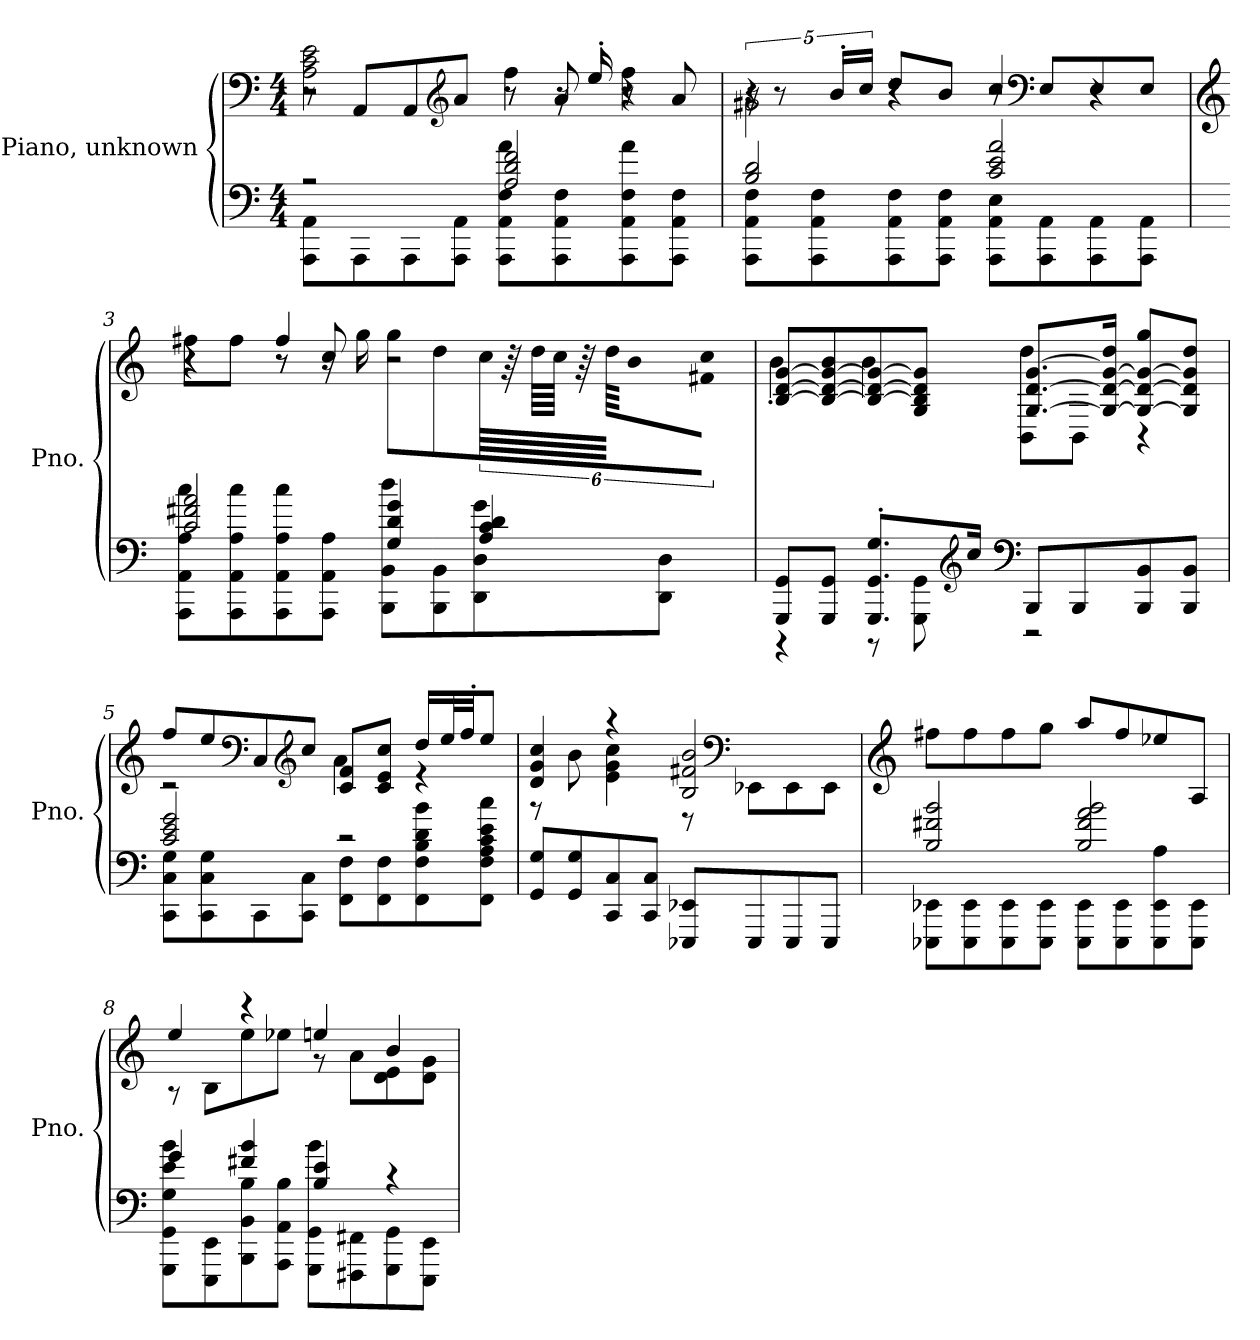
**kern	**kern
*part1	*part1
*staff2	*staff1
*I"Piano, unknown	*
*I'Pno.	*
*clefF4	*clefF4
*k[]	*k[]
*M4/4	*M4/4
*MM120	*MM120
=1	=1
*^	*^
*	*	*	*^
2r	8AAA\ 8AA\L	2r	2A\ 2c\ 2e\	8r
.	8AAA\	.	.	8AA/L
.	8AAA\	.	.	8AA/
*	*	*clefG2	*	*
.	8AAA\ 8AA\J	.	.	8a/J
2A/ 2d/ 2f/	8AAA\ 8AA\ 8F\ 8a\L	8r	4ff\	8r
.	8AAA\ 8AA\ 8F\	8a/	.	16r
.	.	.	.	16ee'/
.	8AAA\ 8AA\ 8F\ 8a\	4r	4ff\	8r
.	8AAA\ 8AA\ 8F\J	.	.	8a/
=2	=2	=2	=2	=2
2B/ 2d/	8AAA\ 8AA\ 8F\L	4r	2g#X\	20r
.	.	.	.	10r
.	8AAA\ 8AA\ 8F\	.	.	.
.	.	.	.	20b'/LL
.	.	.	.	20cc/JJ
.	8AAA\ 8AA\ 8F\	8dd/L	.	4r
.	8AAA\ 8AA\ 8F\J	8b/J	.	.
2c/ 2e/ 2a/	8AAA\ 8AA\ 8E\L	4cc/	2r	8r
*	*	*clefF4	*	*
.	8AAA\ 8AA\	.	.	8E/L
.	8AAA\ 8AA\	4r	.	8E/
.	8AAA\ 8AA\J	.	.	8E/J
!!LO:LB:g=z	!!	!!
=3	=3	=3	=3	=3
*	*	*clefG2	*	*
2c/ 2f#X/ 2a/	8AAA\ 8AA\ 8A\ 8cc\L	4r	8ff#X\L	4r
.	8AAA\ 8AA\ 8A\ 8cc\	.	8ff#\J	.
.	8AAA\ 8AA\ 8A\ 8cc\	4ff#/	8r	8r
.	8AAA\ 8AA\ 8A\J	.	16r	8cc/
.	.	.	16gg\	.
4G/ 4d/ 4g/	8BBB\ 8BB\ 8dd\L	2r	8gg\L	2r
.	8BBB\ 8BB\	.	8dd\	.
4A/ 4c/ 4d/	8DD\ 8D\ 8g\	.	96cc\Jkkk	.
.	.	.	96r	.
.	.	.	96dd\LLLL	.
.	.	.	96cc\JJJJ	.
.	.	.	96r	.
.	.	.	96dd\KKLL	.
.	.	.	16b\J	.
.	8DD\ 8D\J	.	8f#X\ 8cc\J	.
*	*	*	*v	*v
=4	=4	=4	=4
8GGG/ 8GG/L	4r	[8B/ [8d/ [8g/L	4b'\
8GGG/ 8GG/J	.	8B/_ 8d/_ 8g/_ 8b/	.
8.GGG/' 8.GG/' 8.G/'L	8r	8B/_ 8d/_ 8g/_	4b\
.	8GGG\ 8GG\	8G/ 8B/] 8d/] 8g/]J	.
*clefG2	*	*	*
16cc/Jk	.	.	.
*clefF4	*	*	*
8BBB/L	2r	[8.G/ [8.d/ [8.g/L	8BB\ 8dd\L
8BBB/	.	.	8BB\J
.	.	16G/_ 16d/_ 16g/_ 16dd/Jk	.
8BBB/ 8BB/	.	8G/_ 8d/_ 8g/_ 8gg/L	4r
8BBB/ 8BB/J	.	8G/] 8d/] 8g/] 8dd/J	.
!!LO:LB:g=z	!!
=5	=5	=5	=5
2c/ 2e/ 2g/	8CC\ 8C\ 8G\L	8ff/L	2r
.	8CC\ 8C\ 8G\	8ee/	.
*	*	*clefF4	*
.	8CC\	8C/	.
*	*	*clefG2	*
.	8CC\ 8C\J	8cc/J	.
2r	8FF\ 8F\L	8c/ 8f/L	4a\
.	8FF\ 8F\	8c/ 8e/ 8cc/J	.
.	8FF\ 8F\ 8B\ 8d\ 8b\	16dd/LL	4r
.	.	32ee/L	.
.	.	32ff'/JJ	.
.	8FF\ 8F\ 8A\ 8c\ 8e\ 8cc\J	8ee/J	.
*v	*v	*	*
=6	=6	=6
8GG/ 8G/L	4d/ 4g/ 4cc/	8r
8GG/ 8G/	.	8b\
8CC/ 8C/	4r	4e\ 4g\ 4cc\
8CC/ 8C/J	.	.
8EEE-X/ 8EE-X/L	2B/ 2f#X/ 2b/	8r
*	*clefF4	*
8EEE-/	.	8EE-X\L
8EEE-/	.	8EE-\
8EEE-/J	.	8EE-\J
*	*v	*v
=7	=7
*	*clefG2
*^	*
2B/ 2f#X/ 2b/	8EEE-X\ 8EE-X\L	8ff#X\L
.	8EEE-\ 8EE-\	8ff#\
.	8EEE-\ 8EE-\	8ff#\
.	8EEE-\ 8EE-\J	8gg\J
2B/ 2f#/ 2a/ 2b/	8EEE-\ 8EE-\L	8aa/L
.	8EEE-\ 8EE-\	8ff#/
.	8EEE-\ 8EE-\ 8A\	8ee-X/
.	8EEE-\ 8EE-\J	8A/J
!!LO:LB:g=z
=8	=8	=8
*	*	*^
4g/	8GGG\ 8GG\ 8G\ 8e\ 8b\L	4ee/	8r
.	8EEE\ 8EE\	.	8B\L
4f#X/ 4b/	8BBB\ 8BB\ 8B\	4r	8ee\
.	8AAA\ 8AA\ 8B\J	.	8ee-X\J
4B/ 4e/	8GGG\ 8GG\ 8b\L	4een/	8r
.	8FFF#X\ 8FF#X\	.	8a\L
4r	8GGG\ 8GG\	4b/	8d\ 8e\
.	8EEE\ 8EE\J	.	8d\ 8g\J
*v	*v	*	*
*	*v	*v
=	=
*-	*-
